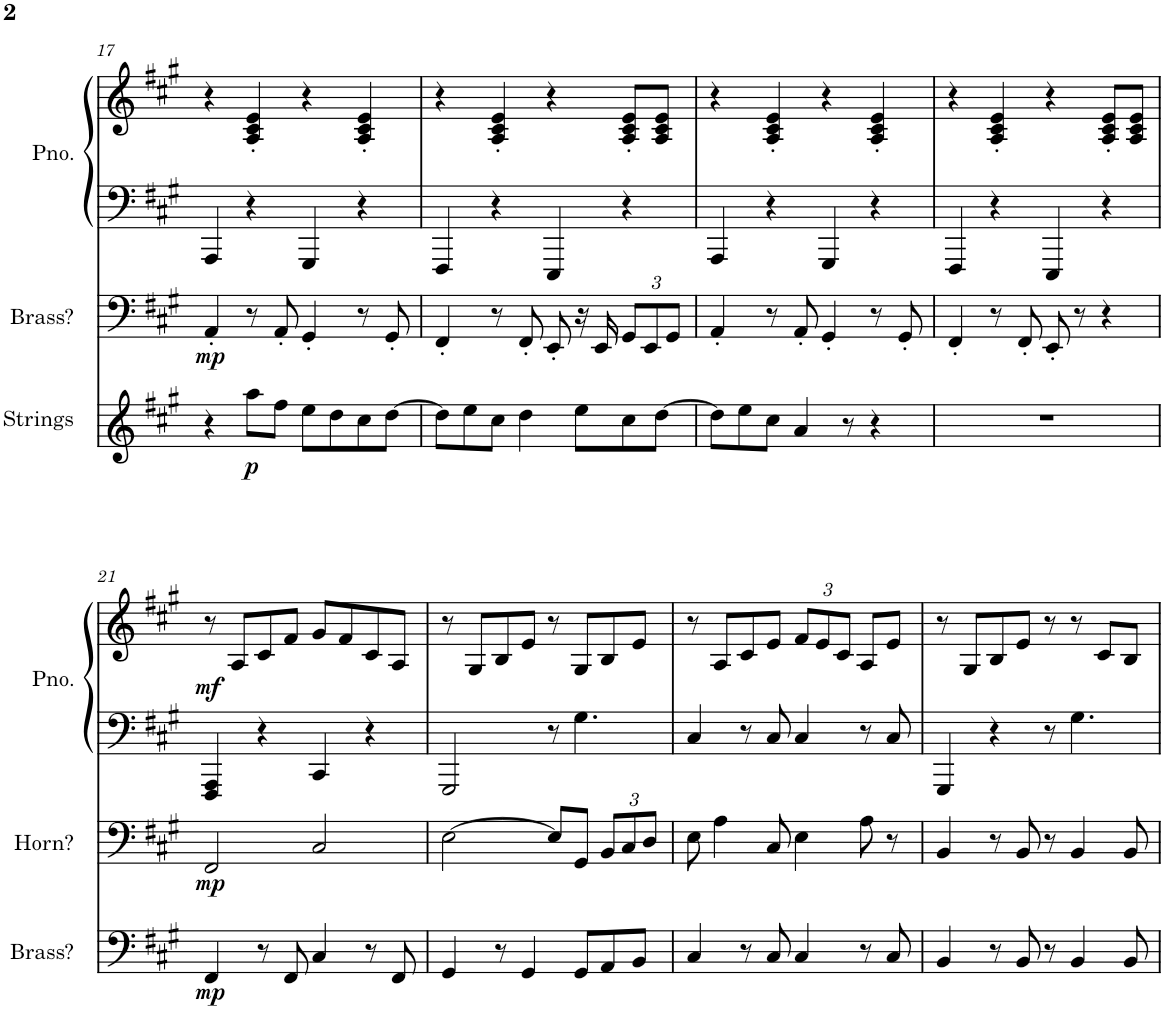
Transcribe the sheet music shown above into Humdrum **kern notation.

**kern	**dynam	**kern	**dynam	**kern	**dynam	**kern	**kern	**dynam
*part4	*part4	*part3	*part3	*part2	*part2	*part1	*part1	*part1
*staff5	*staff5	*staff4	*staff4	*staff3	*staff3	*staff2	*staff1	*staff1/2
*I"Strings	*	*I"Brass?	*	*I"Horn?	*	*I"Piano	*	*
*I'Strings	*	*I'Brass?	*	*I'Horn?	*	*I'Pno.	*	*
!!LO:PB:g=z
*clefG2	*	*clefF4	*	*clefF4	*	*clefF4	*clefG2	*
*	*	*	*	*Trd7c12	*	*	*	*
*k[f#c#g#]	*	*k[f#c#g#]	*	*k[f#c#g#]	*	*k[f#c#g#]	*k[f#c#g#]	*
*M4/4	*	*M4/4	*	*M4/4	*	*M4/4	*M4/4	*
=17	=17	=17	=17	=17	=17	=17	=17	=17
!	!	!	!LO:DY:b	!	!	!	!	!
4r	.	4AA'/	mp	1r	.	4AAA/	4r	.
!	!LO:DY:b	!	!	!	!	!	!	!
8aa\L	p	8r	.	.	.	4r	4A/' 4c#/' 4e/'	.
8ff#\J	.	8AA'/	.	.	.	.	.	.
8ee\L	.	4GG#'/	.	.	.	4GGG#/	4r	.
8dd\	.	.	.	.	.	.	.	.
8cc#\	.	8r	.	.	.	4r	4A/' 4c#/' 4e/'	.
[8dd\J	.	8GG#'/	.	.	.	.	.	.
=18	=18	=18	=18	=18	=18	=18	=18	=18
8dd\L]	.	4FF#'/	.	1r	.	4FFF#/	4r	.
8ee\	.	.	.	.	.	.	.	.
8cc#\J	.	8r	.	.	.	4r	4A/' 4c#/' 4e/'	.
4dd\	.	8FF#'/	.	.	.	.	.	.
.	.	8EE'/	.	.	.	4EEE/	4r	.
8ee\L	.	16r	.	.	.	.	.	.
.	.	16EE/	.	.	.	.	.	.
*	*	*Xbrackettup	*	*	*	*	*	*
8cc#\	.	12GG#/L	.	.	.	4r	8A/' 8c#/' 8e/'L	.
.	.	12EE/	.	.	.	.	.	.
[8dd\J	.	.	.	.	.	.	8A/ 8c#/ 8e/J	.
.	.	12GG#/J	.	.	.	.	.	.
=19	=19	=19	=19	=19	=19	=19	=19	=19
8dd\L]	.	4AA'/	.	1r	.	4AAA/	4r	.
8ee\	.	.	.	.	.	.	.	.
8cc#\J	.	8r	.	.	.	4r	4A/' 4c#/' 4e/'	.
4a/	.	8AA'/	.	.	.	.	.	.
.	.	4GG#'/	.	.	.	4GGG#/	4r	.
8r	.	.	.	.	.	.	.	.
4r	.	8r	.	.	.	4r	4A/' 4c#/' 4e/'	.
.	.	8GG#'/	.	.	.	.	.	.
=20	=20	=20	=20	=20	=20	=20	=20	=20
1r	.	4FF#'/	.	1r	.	4FFF#/	4r	.
.	.	8r	.	.	.	4r	4A/' 4c#/' 4e/'	.
.	.	8FF#'/	.	.	.	.	.	.
.	.	8EE'/	.	.	.	4EEE/	4r	.
.	.	8r	.	.	.	.	.	.
.	.	4r	.	.	.	4r	8A/' 8c#/' 8e/'L	.
.	.	.	.	.	.	.	8A/ 8c#/ 8e/J	.
!!LO:LB:g=z
=21	=21	=21	=21	=21	=21	=21	=21	=21
!	!	!	!LO:DY:b	!	!LO:DY:b	!	!	!LO:DY:b
1r	.	4FF#/	mp	2FF#/	mp	4FFF#/ 4AAA/	8r	mf
.	.	.	.	.	.	.	8A/L	.
.	.	8r	.	.	.	4r	8c#/	.
.	.	8FF#/	.	.	.	.	8f#/J	.
.	.	4C#/	.	2C#/	.	4CC#/	8g#/L	.
.	.	.	.	.	.	.	8f#/	.
.	.	8r	.	.	.	4r	8c#/	.
.	.	8FF#/	.	.	.	.	8A/J	.
=22	=22	=22	=22	=22	=22	=22	=22	=22
1r	.	4GG#/	.	[2E\	.	2GGG#/	8r	.
.	.	.	.	.	.	.	8G#/L	.
.	.	8r	.	.	.	.	8B/	.
.	.	4GG#/	.	.	.	.	8e/J	.
.	.	.	.	8E/L]	.	8r	8r	.
.	.	8GG#/L	.	8GG#/J	.	4.G#\	8G#/L	.
*	*	*	*	*Xbrackettup	*	*	*	*
.	.	8AA/	.	12BB/L	.	.	8B/	.
.	.	.	.	12C#/	.	.	.	.
.	.	8BB/J	.	.	.	.	8e/J	.
.	.	.	.	12D/J	.	.	.	.
=23	=23	=23	=23	=23	=23	=23	=23	=23
1r	.	4C#/	.	8E\	.	4C#/	8r	.
.	.	.	.	4A\	.	.	8A/L	.
.	.	8r	.	.	.	8r	8c#/	.
.	.	8C#/	.	8C#/	.	8C#/	8e/J	.
*	*	*	*	*	*	*	*Xbrackettup	*
.	.	4C#/	.	4E\	.	4C#/	12f#/L	.
.	.	.	.	.	.	.	12e/	.
.	.	.	.	.	.	.	12c#/J	.
.	.	8r	.	8A\	.	8r	8A/L	.
.	.	8C#/	.	8r	.	8C#/	8e/J	.
=24	=24	=24	=24	=24	=24	=24	=24	=24
1r	.	4BB/	.	4BB/	.	4GGG#/	8r	.
.	.	.	.	.	.	.	8G#/L	.
.	.	8r	.	8r	.	4r	8B/	.
.	.	8BB/	.	8BB/	.	.	8e/J	.
.	.	8r	.	8r	.	8r	8r	.
.	.	4BB/	.	4BB/	.	4.G#\	8r	.
.	.	.	.	.	.	.	8c#/L	.
.	.	8BB/	.	8BB/	.	.	8B/J	.
=	=	=	=	=	=	=	=	=
*-	*-	*-	*-	*-	*-	*-	*-	*-
